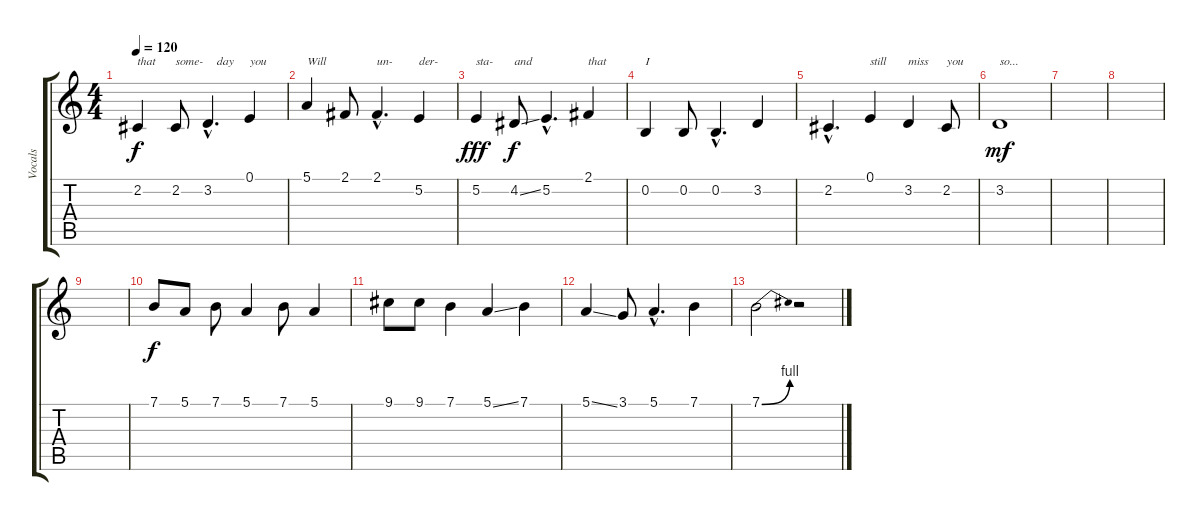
\track ("Vocals" "Vocals") {instrument electricgrandpiano}
\staff {score tabs}
\tuning (E4 B3 G3 D3 A2 E2) {hide}
\ts (4 4)
\tempo 120
\clef g2
\ks c
2.2.4{txt "that" dy f} 2.2.8{txt "some-"} 3.2{hac}.4{d txt "   day"} 0.1.4{txt "you"} |
5.1.4{txt "Will"} 2.1.8 2.1{hac}.4{d txt "un-"} 5.2.4{txt "der-"} |
5.2.4{txt "sta-" dy fff} 4.2{ss}.8{txt "and" dy f} 5.2{hac}.4{d} 2.1.4{txt "that"} |
0.2.4{txt "I"} 0.2.8 0.2{hac}.4{d} 3.2.4 |
2.2{hac}.4{d} 0.1.4{txt "still"} 3.2.4{txt "miss"} 2.2.8{txt "you"} |
3.2.1{txt "so..." dy mf} |
|
|
|
7.1.8{dy f} 5.1.8 7.1.8 5.1.4 7.1.8 5.1.4 |
9.1.8 9.1.8 7.1.4 5.1{ss}.4 7.1.4 |
5.1{ss}.4 3.1.8 5.1{hac}.4{d} 7.1.4 |
7.1{be (bend 0 0 60 4)}.2 r.2
